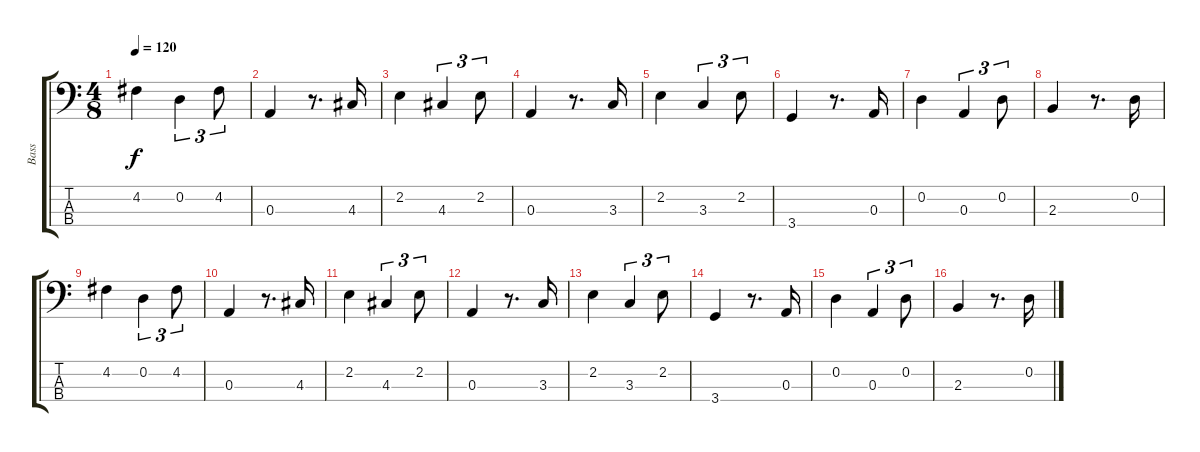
\track ("Bass" "Bass") {instrument electricbassfinger}
\staff {score tabs}
\tuning (G2 D2 A1 E1) {hide}
\ts (4 8)
\tempo 120
\clef f4
\ks c
4.2.4{dy f} 0.2.4{tu (3 2)} 4.2.8{tu (3 2)} |
0.3.4 r.8{d} 4.3.16 |
2.2.4 4.3.4{tu (3 2)} 2.2.8{tu (3 2)} |
0.3.4 r.8{d} 3.3.16 |
2.2.4 3.3.4{tu (3 2)} 2.2.8{tu (3 2)} |
3.4.4 r.8{d} 0.3.16 |
0.2.4 0.3.4{tu (3 2)} 0.2.8{tu (3 2)} |
2.3.4 r.8{d} 0.2.16 |
4.2.4 0.2.4{tu (3 2)} 4.2.8{tu (3 2)} |
0.3.4 r.8{d} 4.3.16 |
2.2.4 4.3.4{tu (3 2)} 2.2.8{tu (3 2)} |
0.3.4 r.8{d} 3.3.16 |
2.2.4 3.3.4{tu (3 2)} 2.2.8{tu (3 2)} |
3.4.4 r.8{d} 0.3.16 |
0.2.4 0.3.4{tu (3 2)} 0.2.8{tu (3 2)} |
2.3.4 r.8{d} 0.2.16
